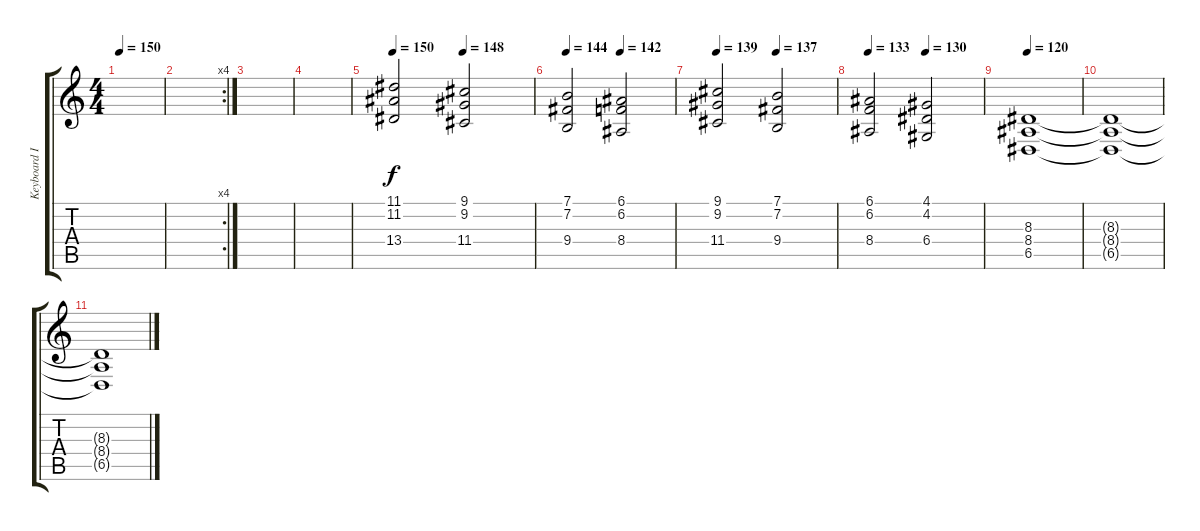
\track ("Keyboard III" "Keyboard I") {instrument choiraahs}
\staff {score tabs}
\tuning (E4 B3 G3 D3 A2 E2) {hide}
\ts (4 4)
\tempo 150
\clef g2
\ks c
|
\rc 4
|
|
|
\tempo 150
\tempo (148 0.5)
(11.1 11.2 13.4).2 (9.1 9.2 11.4).2 |
\tempo 144
\tempo (142 0.5)
(7.1 7.2 9.4).2 (6.1 6.2 8.4).2 |
\tempo 139
\tempo (137 0.5)
(9.1 9.2 11.4).2 (7.1 7.2 9.4).2 |
\tempo 133
\tempo (130 0.5)
(6.1 6.2 8.4).2 (4.1 4.2 6.4).2 |
\tempo 120
(8.3 8.4 6.5).1 |
(8.3{t} 8.4{t} 6.5{t}).1 |
(8.3{t} 8.4{t} 6.5{t}).1
